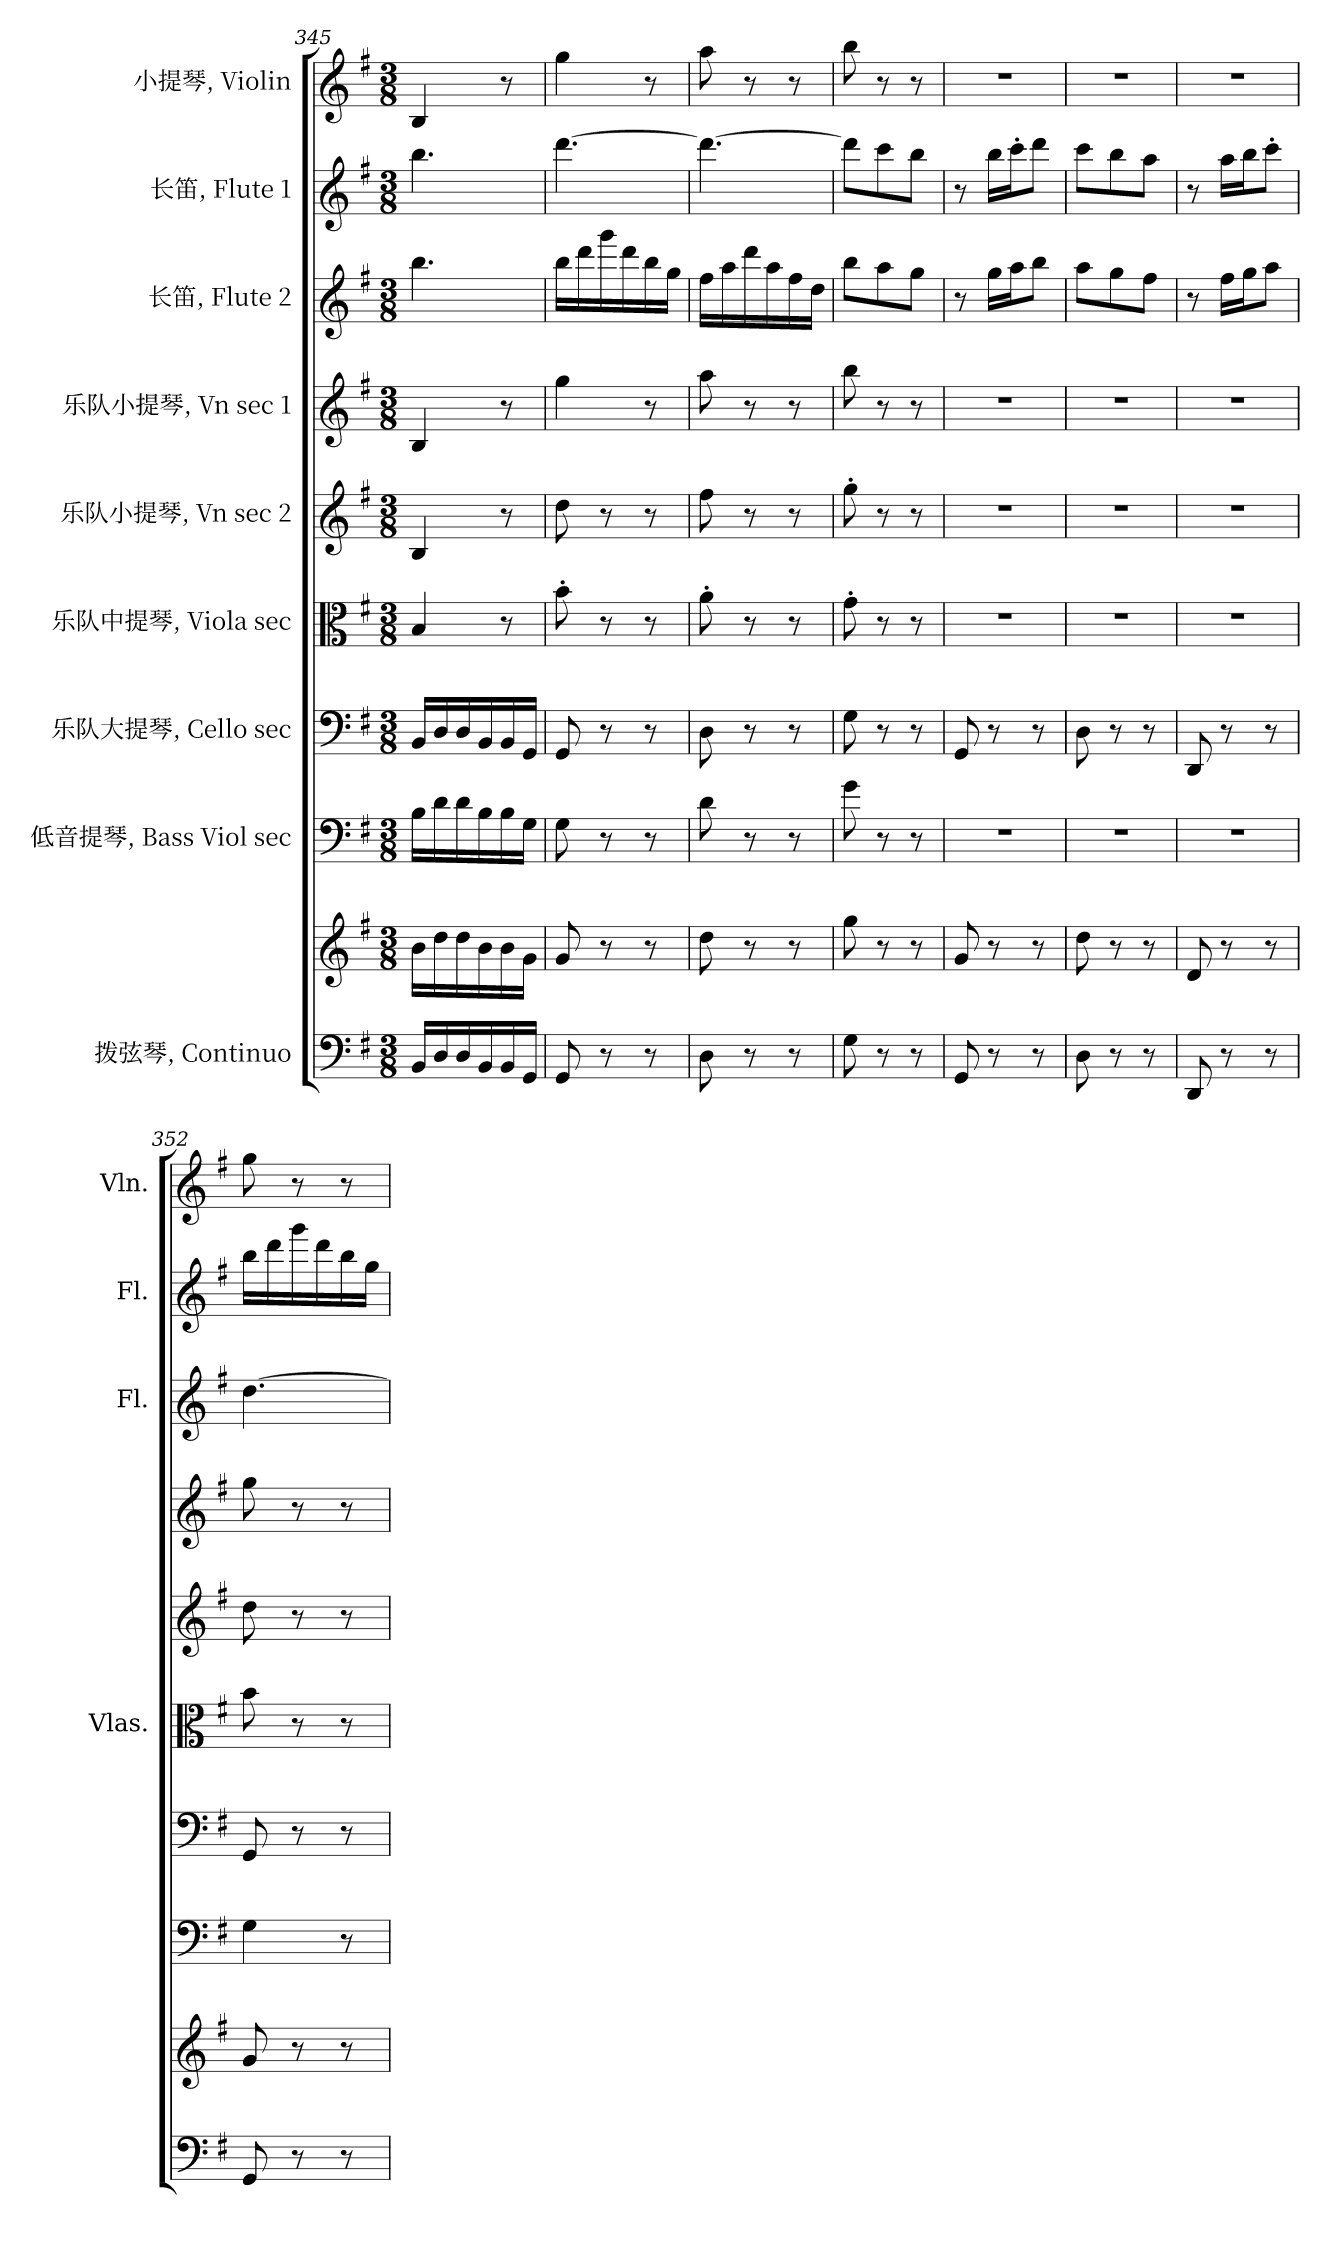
**kern	**kern	**kern	**kern	**kern	**kern	**kern	**kern	**kern	**kern
*part9	*part9	*part8	*part7	*part6	*part5	*part4	*part3	*part2	*part1
*staff10	*staff9	*staff8	*staff7	*staff6	*staff5	*staff4	*staff3	*staff2	*staff1
*I"拨弦琴, Continuo	*	*I"低音提琴, Bass Viol sec	*I"乐队大提琴, Cello sec	*I"乐队中提琴, Viola sec	*I"乐队小提琴, Vn sec 2	*I"乐队小提琴, Vn sec 1	*I"长笛, Flute 2	*I"长笛, Flute 1	*I"小提琴, Violin
*	*	*	*	*I'Vlas.	*	*	*I'Fl.	*I'Fl.	*I'Vln.
*clefF4	*clefG2	*clefF4	*clefF4	*clefC3	*clefG2	*clefG2	*clefG2	*clefG2	*clefG2
*	*	*ITrd7c12	*	*	*	*	*	*	*
*k[f#]	*k[f#]	*k[f#]	*k[f#]	*k[f#]	*k[f#]	*k[f#]	*k[f#]	*k[f#]	*k[f#]
*M3/8	*M3/8	*M3/8	*M3/8	*M3/8	*M3/8	*M3/8	*M3/8	*M3/8	*M3/8
=345	=345	=345	=345	=345	=345	=345	=345	=345	=345
16BB/LL	16b\LL	16BB\LL	16BB/LL	4B/	4B/	4B/	4.bb\	4.bb\	4B/
16D/	16dd\	16D\	16D/	.	.	.	.	.	.
16D/	16dd\	16D\	16D/	.	.	.	.	.	.
16BB/	16b\	16BB\	16BB/	.	.	.	.	.	.
16BB/	16b\	16BB\	16BB/	8r	8r	8r	.	.	8r
16GG/JJ	16g\JJ	16GG\JJ	16GG/JJ	.	.	.	.	.	.
=346	=346	=346	=346	=346	=346	=346	=346	=346	=346
8GG/	8g/	8GG\	8GG/	8b'\	8dd\	4gg\	16bb\LL	[4.ddd\	4gg\
.	.	.	.	.	.	.	16ddd\	.	.
8r	8r	8r	8r	8r	8r	.	16ggg\	.	.
.	.	.	.	.	.	.	16ddd\	.	.
8r	8r	8r	8r	8r	8r	8r	16bb\	.	8r
.	.	.	.	.	.	.	16gg\JJ	.	.
!!LO:PB:g=z
=347	=347	=347	=347	=347	=347	=347	=347	=347	=347
8D\	8dd\	8D\	8D\	8a'\	8ff#\	8aa\	16ff#\LL	4.ddd\_	8aa\
.	.	.	.	.	.	.	16aa\	.	.
8r	8r	8r	8r	8r	8r	8r	16ddd\	.	8r
.	.	.	.	.	.	.	16aa\	.	.
8r	8r	8r	8r	8r	8r	8r	16ff#\	.	8r
.	.	.	.	.	.	.	16dd\JJ	.	.
=348	=348	=348	=348	=348	=348	=348	=348	=348	=348
8G\	8gg\	8G\	8G\	8g'\	8gg'\	8bb\	8bb\L	8ddd\L]	8bb\
8r	8r	8r	8r	8r	8r	8r	8aa\	8ccc\	8r
8r	8r	8r	8r	8r	8r	8r	8gg\J	8bb\J	8r
=349	=349	=349	=349	=349	=349	=349	=349	=349	=349
8GG/	8g/	4.r	8GG/	4.r	4.r	4.r	8r	8r	4.r
8r	8r	.	8r	.	.	.	16gg\LL	16bb\LL	.
.	.	.	.	.	.	.	16aa\J	16ccc'\J	.
8r	8r	.	8r	.	.	.	8bb\J	8ddd\J	.
=350	=350	=350	=350	=350	=350	=350	=350	=350	=350
8D\	8dd\	4.r	8D\	4.r	4.r	4.r	8aa\L	8ccc\L	4.r
8r	8r	.	8r	.	.	.	8gg\	8bb\	.
8r	8r	.	8r	.	.	.	8ff#\J	8aa\J	.
=351	=351	=351	=351	=351	=351	=351	=351	=351	=351
8DD/	8d/	4.r	8DD/	4.r	4.r	4.r	8r	8r	4.r
8r	8r	.	8r	.	.	.	16ff#\LL	16aa\LL	.
.	.	.	.	.	.	.	16gg\J	16bb\J	.
8r	8r	.	8r	.	.	.	8aa\J	8ccc'\J	.
=352	=352	=352	=352	=352	=352	=352	=352	=352	=352
8GG/	8g/	4GG\	8GG/	8b\	8dd\	8gg\	[4.dd\	16bb\LL	8gg\
.	.	.	.	.	.	.	.	16ddd\	.
8r	8r	.	8r	8r	8r	8r	.	16ggg\	8r
.	.	.	.	.	.	.	.	16ddd\	.
8r	8r	8r	8r	8r	8r	8r	.	16bb\	8r
.	.	.	.	.	.	.	.	16gg\JJ	.
=	=	=	=	=	=	=	=	=	=
*-	*-	*-	*-	*-	*-	*-	*-	*-	*-
